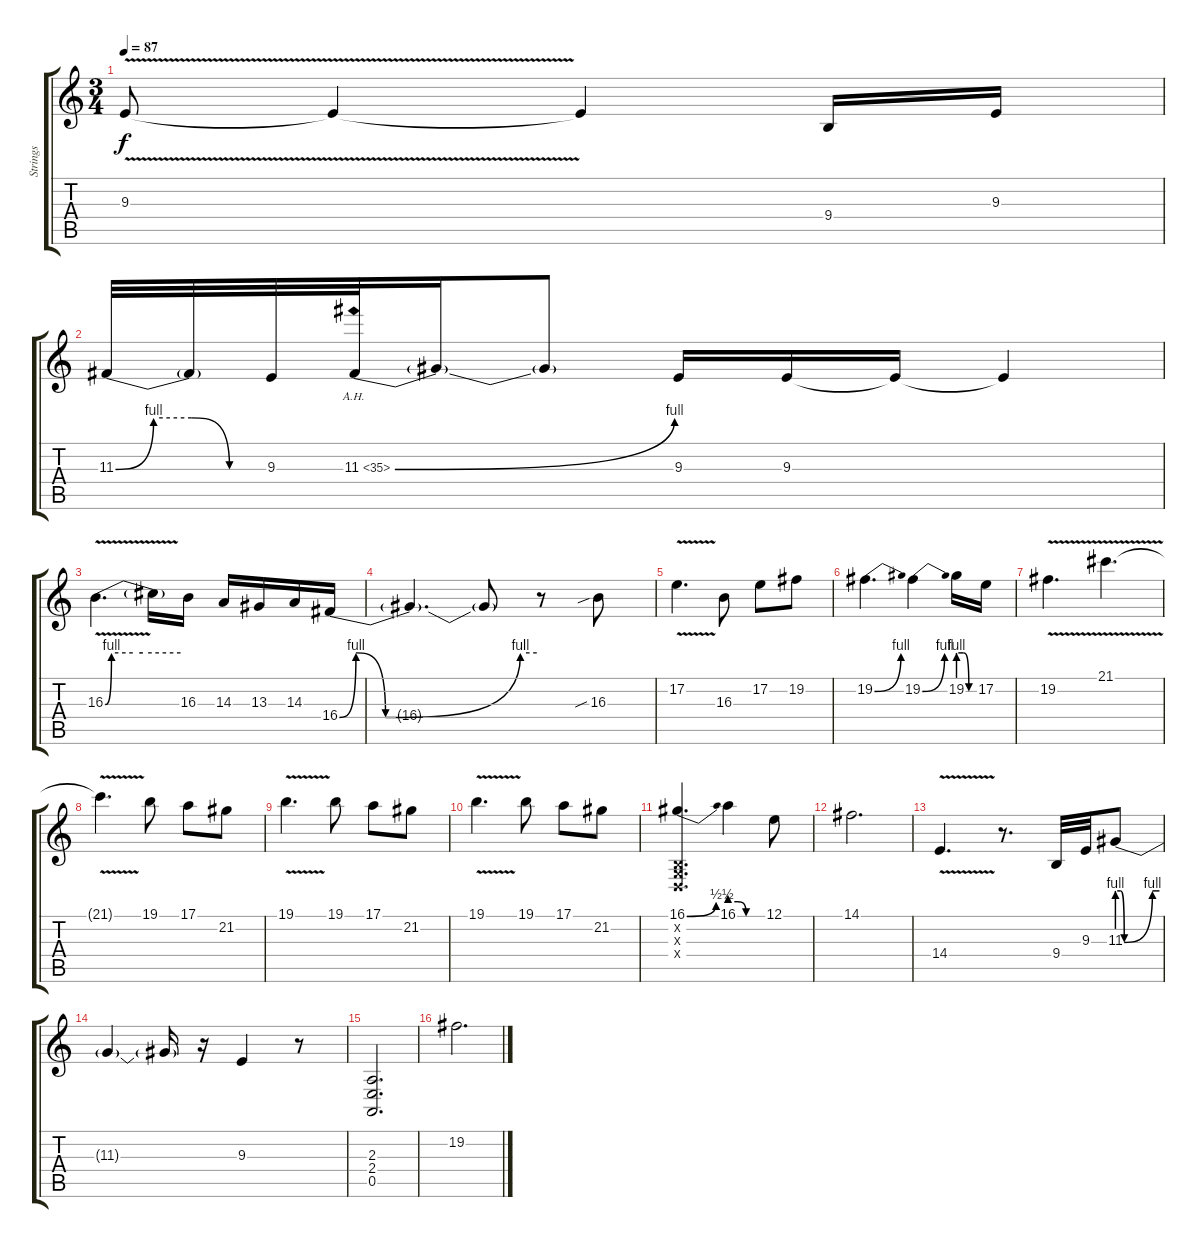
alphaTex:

\track ("Strings" "Strings") {instrument churchorgan}
\staff {score tabs}
\tuning (E4 B3 G3 D3 A2 E2) {hide}
\ts (3 4)
\tempo 87
\clef g2
\ks c
9.3{v}.8{dy f} 9.3{t}.4 9.3{t}.4 9.4.16 9.3.16 |
11.3{be (custom 0 0 15 4 30 4 45 0 60 0)}.32 11.3{t}.32 9.3.32 11.3{be (bend 0 0 60 4) ah 24}.32 11.3{t}.16 11.3{t}.8 9.3.16 9.3.16 9.3{t}.16 9.3{t}.4 |
16.3{be (custom 0 0 5 4 22 4 30 4 60 4) v}.4{d} 16.3{t}.16 16.3.16 14.3.16 13.3.16 14.3.16 16.4{be (custom 0 0 5 4 14 0 55 4 60 4)}.16 |
16.4{t}.4{d} 16.4{t}.8 r.8 16.3{sib}.8 |
17.2{v}.4{d} 16.3.8 17.2.8 19.2.8 |
19.2{be (bend 0 0 60 4)}.4{d} 19.2{be (bend 0 0 60 4)}.4 19.2{be (custom 0 4 20 4 40 0 60 0)}.16 17.2.16 |
19.2{v}.4{d} 21.1{v}.4{d} |
21.1{t}.4{d} 19.1.8 17.1.8 21.2.8 |
19.1{v}.4{d} 19.1.8 17.1.8 21.2.8 |
19.1{v}.4{d} 19.1.8 17.1.8 21.2.8 |
(16.1{be (bend 0 0 60 2)} 0.2{x} 0.3{x} 0.4{x}).4{d} 16.1{be (custom 0 2 15 2 30 0 60 0)}.4 12.1.8 |
14.1.2{d} |
14.4{v}.4{d} r.8{d} 9.4.32 9.3.32 11.3{be (custom 0 4 5 4 10 0 50 4 60 4)}.8 |
11.3{t}.4 11.3{t}.16 r.16 9.3.4 r.8 |
(2.3 2.4 0.5).2{d} |
19.2.2{d}
